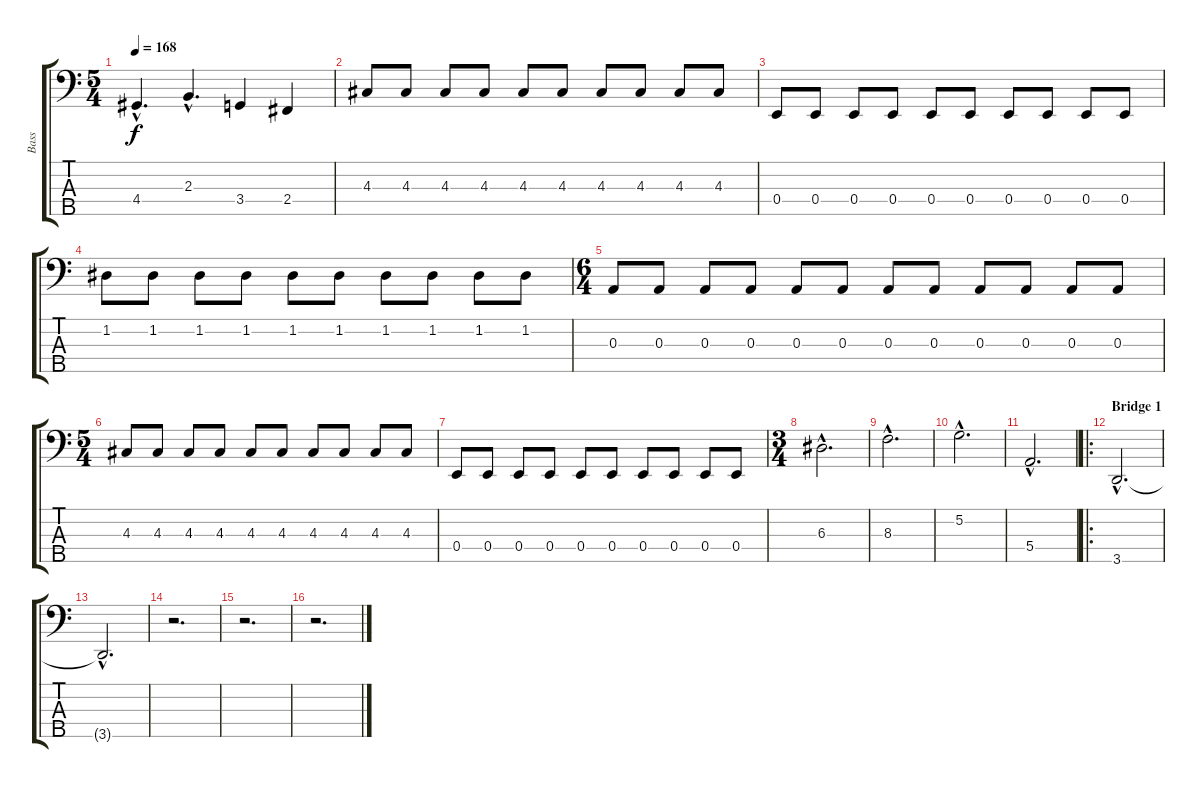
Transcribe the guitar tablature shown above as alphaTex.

\track ("Bass" "Bass") {instrument electricbassfinger}
\staff {score tabs}
\tuning (G2 D2 A1 E1 B0) {hide}
\ts (5 4)
\tempo 168
\clef f4
\ks c
4.4{hac}.4{d dy f} 2.3{hac}.4{d} 3.4.4 2.4.4 |
4.3.8 4.3.8 4.3.8 4.3.8 4.3.8 4.3.8 4.3.8 4.3.8 4.3.8 4.3.8 |
0.4.8 0.4.8 0.4.8 0.4.8 0.4.8 0.4.8 0.4.8 0.4.8 0.4.8 0.4.8 |
1.2.8 1.2.8 1.2.8 1.2.8 1.2.8 1.2.8 1.2.8 1.2.8 1.2.8 1.2.8 |
\ts (6 4)
0.3.8 0.3.8 0.3.8 0.3.8 0.3.8 0.3.8 0.3.8 0.3.8 0.3.8 0.3.8 0.3.8 0.3.8 |
\ts (5 4)
4.3.8 4.3.8 4.3.8 4.3.8 4.3.8 4.3.8 4.3.8 4.3.8 4.3.8 4.3.8 |
0.4.8 0.4.8 0.4.8 0.4.8 0.4.8 0.4.8 0.4.8 0.4.8 0.4.8 0.4.8 |
\ts (3 4)
6.3{hac}.2{d} |
8.3{hac}.2{d} |
5.2{hac}.2{d} |
5.4{hac}.2{d} |
\ro
\section ("" "Bridge 1")
3.5{hac}.2{d} |
3.5{hac t}.2{d} |
r.2{d} |
r.2{d} |
r.2{d}
